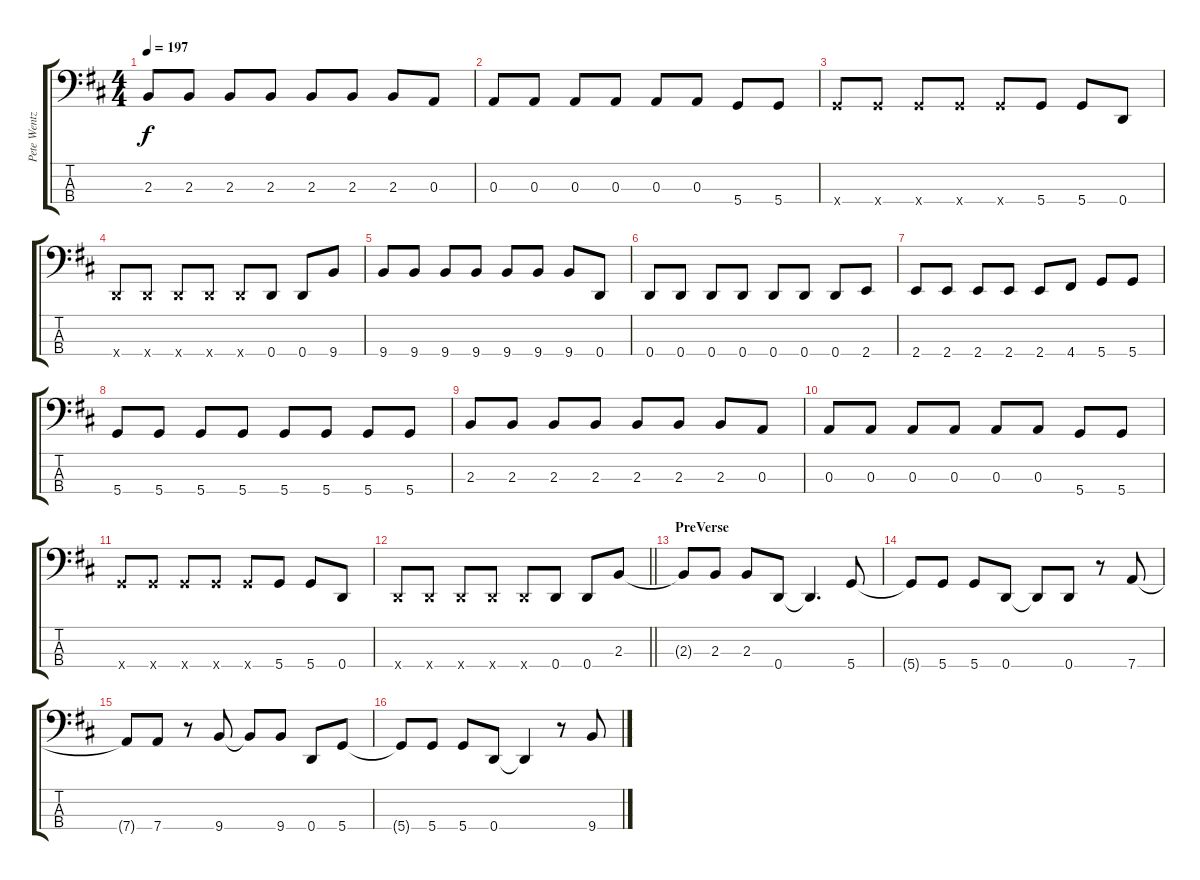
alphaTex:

\track ("Pete Wentz (Bass Guitar)" "Pete Wentz") {instrument electricbasspick}
\staff {score tabs}
\tuning (G2 D2 A1 D1) {hide}
\ts (4 4)
\tempo 197
\clef f4
\ks d
2.3.8{dy f} 2.3.8 2.3.8 2.3.8 2.3.8 2.3.8 2.3.8 0.3.8 |
0.3.8 0.3.8 0.3.8 0.3.8 0.3.8 0.3.8 5.4.8 5.4.8 |
5.4{x}.8 5.4{x}.8 5.4{x}.8 5.4{x}.8 5.4{x}.8 5.4.8 5.4.8 0.4.8 |
0.4{x}.8 0.4{x}.8 0.4{x}.8 0.4{x}.8 0.4{x}.8 0.4.8 0.4.8 9.4.8 |
9.4.8 9.4.8 9.4.8 9.4.8 9.4.8 9.4.8 9.4.8 0.4.8 |
0.4.8 0.4.8 0.4.8 0.4.8 0.4.8 0.4.8 0.4.8 2.4.8 |
2.4.8 2.4.8 2.4.8 2.4.8 2.4.8 4.4.8 5.4.8 5.4.8 |
5.4.8 5.4.8 5.4.8 5.4.8 5.4.8 5.4.8 5.4.8 5.4.8 |
2.3.8 2.3.8 2.3.8 2.3.8 2.3.8 2.3.8 2.3.8 0.3.8 |
0.3.8 0.3.8 0.3.8 0.3.8 0.3.8 0.3.8 5.4.8 5.4.8 |
5.4{x}.8 5.4{x}.8 5.4{x}.8 5.4{x}.8 5.4{x}.8 5.4.8 5.4.8 0.4.8 |
\barLineRight lightlight
0.4{x}.8 0.4{x}.8 0.4{x}.8 0.4{x}.8 0.4{x}.8 0.4.8 0.4.8 2.3.8 |
\section ("" "PreVerse")
2.3{t}.8 2.3.8 2.3.8 0.4.8 0.4{t}.4{d} 5.4.8 |
5.4{t}.8 5.4.8 5.4.8 0.4.8 0.4{t}.8 0.4.8 r.8 7.4.8 |
7.4{t}.8 7.4.8 r.8 9.4.8 9.4{t}.8 9.4.8 0.4.8 5.4.8 |
5.4{t}.8 5.4.8 5.4.8 0.4.8 0.4{t}.4 r.8 9.4.8
